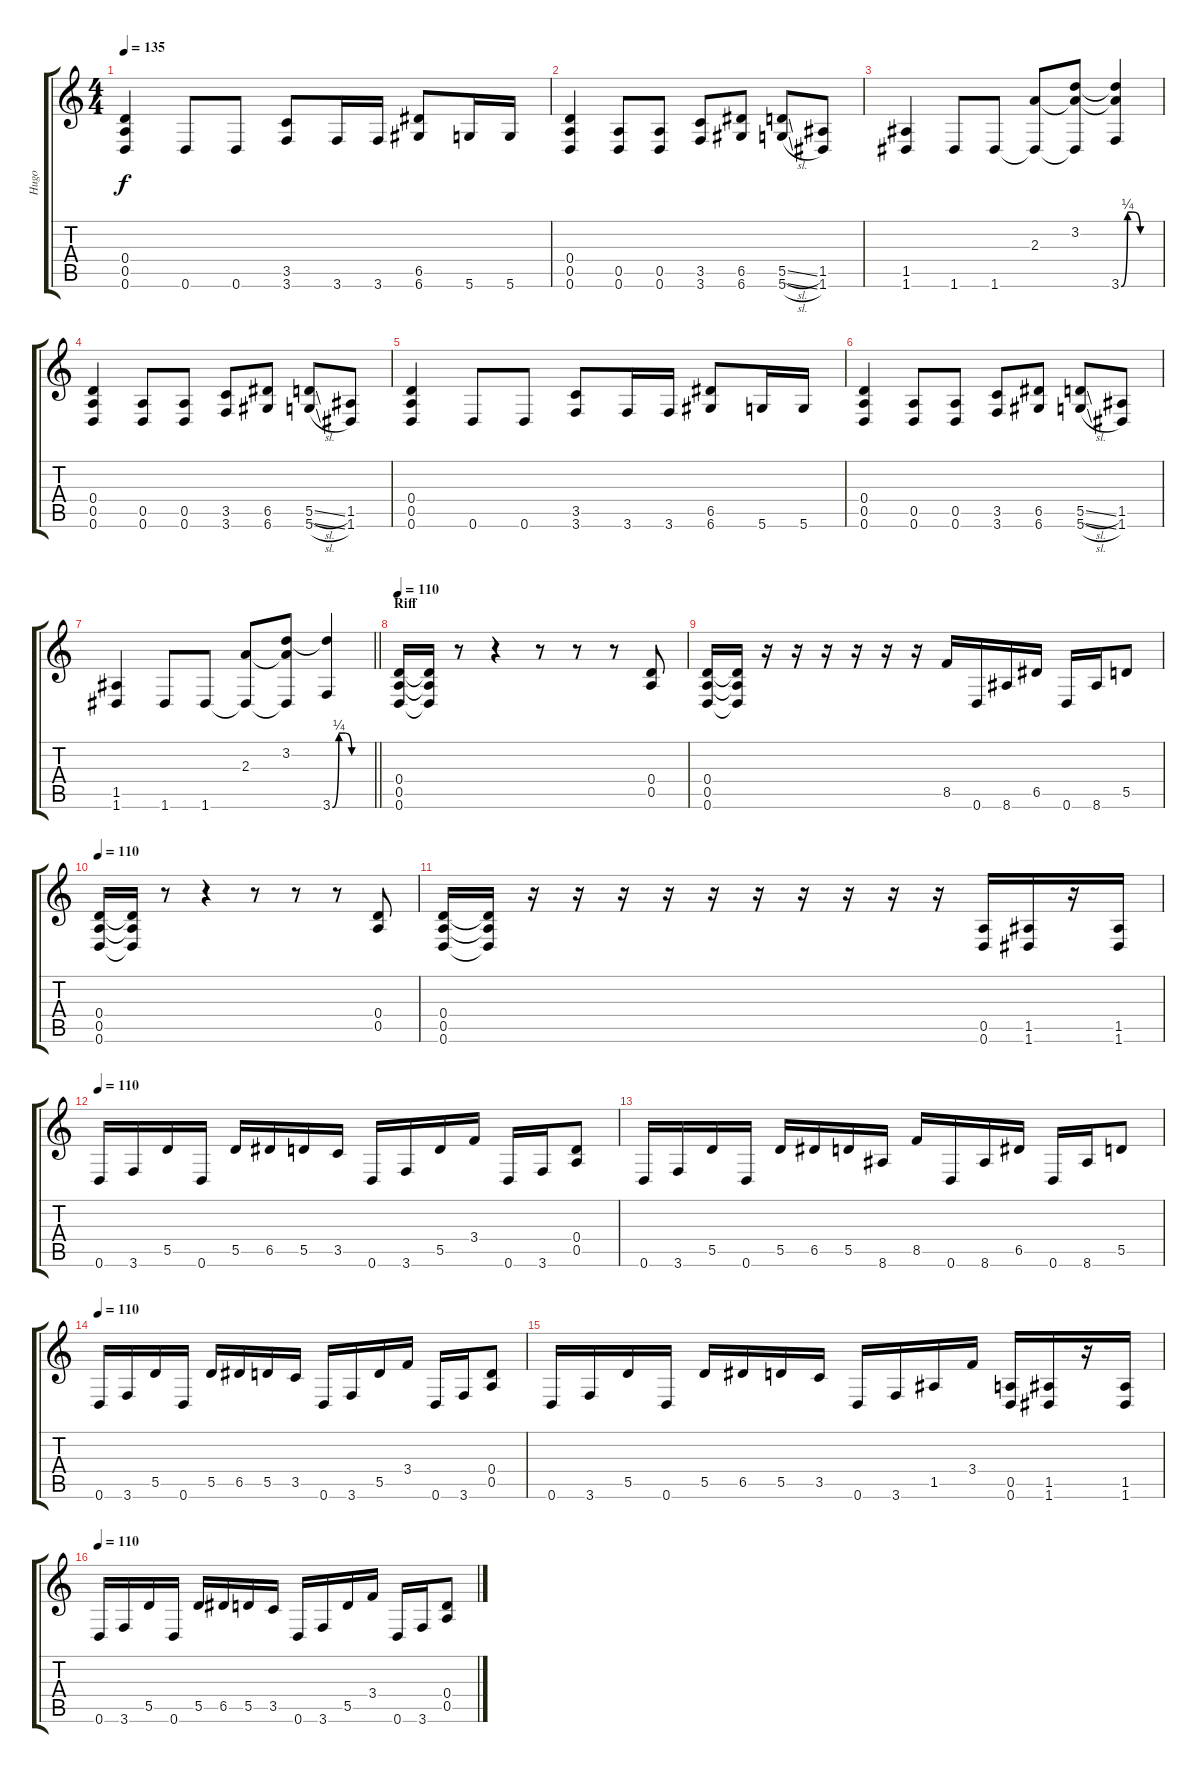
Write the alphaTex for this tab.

\track ("Hugo" "Hugo") {instrument acousticguitarsteel}
\staff {score tabs}
\tuning (E4 B3 G3 D3 A2 D2) {hide}
\ts (4 4)
\tempo 135
\clef g2
\ks c
(0.4 0.5 0.6).4{dy f} 0.6.8 0.6.8 (3.5 3.6).8 3.6.16 3.6.16 (6.5 6.6).8 5.6.16 5.6.16 |
(0.4 0.5 0.6).4 (0.5 0.6).8 (0.5 0.6).8 (3.5 3.6).8 (6.5 6.6).8 (5.5{sl} 5.6{sl}).8 (1.5 1.6).8 |
(1.5 1.6).4 1.6.8 1.6.8 (2.3 1.6{t}).8 (3.2 2.3{t} 1.6{t}).8 (3.2{t} 2.3{t} 3.6{be (custom 0 0 10 1 20 1 30 0 60 0)}).4 |
(0.4 0.5 0.6).4 (0.5 0.6).8 (0.5 0.6).8 (3.5 3.6).8 (6.5 6.6).8 (5.5{sl} 5.6{sl}).8 (1.5 1.6).8 |
(0.4 0.5 0.6).4 0.6.8 0.6.8 (3.5 3.6).8 3.6.16 3.6.16 (6.5 6.6).8 5.6.16 5.6.16 |
(0.4 0.5 0.6).4 (0.5 0.6).8 (0.5 0.6).8 (3.5 3.6).8 (6.5 6.6).8 (5.5{sl} 5.6{sl}).8 (1.5 1.6).8 |
\barLineRight lightlight
(1.5 1.6).4 1.6.8 1.6.8 (2.3 1.6{t}).8 (3.2 2.3{t} 1.6{t}).8 (3.2{t} 3.6{be (custom 0 0 10 1 20 1 30 0 60 0)}).4 |
\section ("" "Riff")
\tempo 110
(0.4 0.5 0.6).16 (0.4{t} 0.5{t} 0.6{t}).16 r.8 r.4 r.8 r.8 r.8 (0.4 0.5).8 |
(0.4 0.5 0.6).16 (0.4{t} 0.5{t} 0.6{t}).16 r.16 r.16 r.16 r.16 r.16 r.16 8.5.16 0.6.16 8.6.16 6.5.16 0.6.16 8.6.16 5.5.8 |
\tempo 110
(0.4 0.5 0.6).16 (0.4{t} 0.5{t} 0.6{t}).16 r.8 r.4 r.8 r.8 r.8 (0.4 0.5).8 |
(0.4 0.5 0.6).16 (0.4{t} 0.5{t} 0.6{t}).16 r.16 r.16 r.16 r.16 r.16 r.16 r.16 r.16 r.16 r.16 (0.5 0.6).16 (1.5 1.6).16 r.16 (1.5 1.6).16 |
\tempo 110
0.6.16 3.6.16 5.5.16 0.6.16 5.5.16 6.5.16 5.5.16 3.5.16 0.6.16 3.6.16 5.5.16 3.4.16 0.6.16 3.6.16 (0.4 0.5).8 |
0.6.16 3.6.16 5.5.16 0.6.16 5.5.16 6.5.16 5.5.16 8.6.16 8.5.16 0.6.16 8.6.16 6.5.16 0.6.16 8.6.16 5.5.8 |
\tempo 110
0.6.16 3.6.16 5.5.16 0.6.16 5.5.16 6.5.16 5.5.16 3.5.16 0.6.16 3.6.16 5.5.16 3.4.16 0.6.16 3.6.16 (0.4 0.5).8 |
0.6.16 3.6.16 5.5.16 0.6.16 5.5.16 6.5.16 5.5.16 3.5.16 0.6.16 3.6.16 1.5.16 3.4.16 (0.5 0.6).16 (1.5 1.6).16 r.16 (1.5 1.6).16 |
\tempo 110
0.6.16 3.6.16 5.5.16 0.6.16 5.5.16 6.5.16 5.5.16 3.5.16 0.6.16 3.6.16 5.5.16 3.4.16 0.6.16 3.6.16 (0.4 0.5).8
